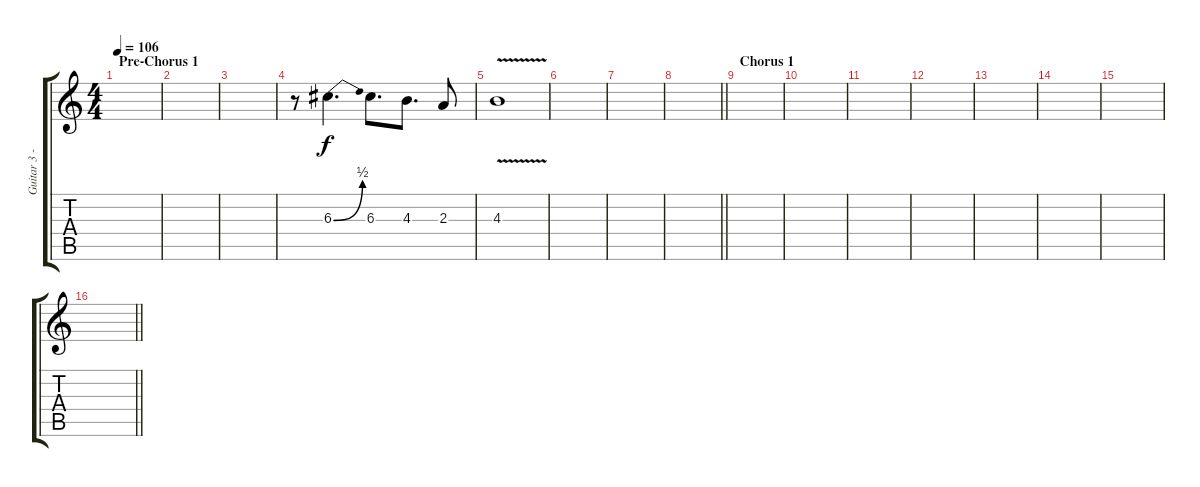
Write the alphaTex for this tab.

\track ("Guitar 3 - Fills and Rythm" "Guitar 3 -") {instrument distortionguitar}
\staff {score tabs}
\tuning (E4 B3 G3 D3 A2 E2) {hide}
\ts (4 4)
\section ("" "Pre-Chorus 1")
\tempo 106
\clef g2
\ks c
|
|
|
r.8 6.3{be (bend 0 0 60 2)}.4{d} 6.3.8{d} 4.3.8{d} 2.3.8 |
4.3{v}.1{volume 9} |
|
|
\barLineRight lightlight
|
\section ("" "Chorus 1")
|
|
|
|
|
|
|
\barLineRight lightlight
